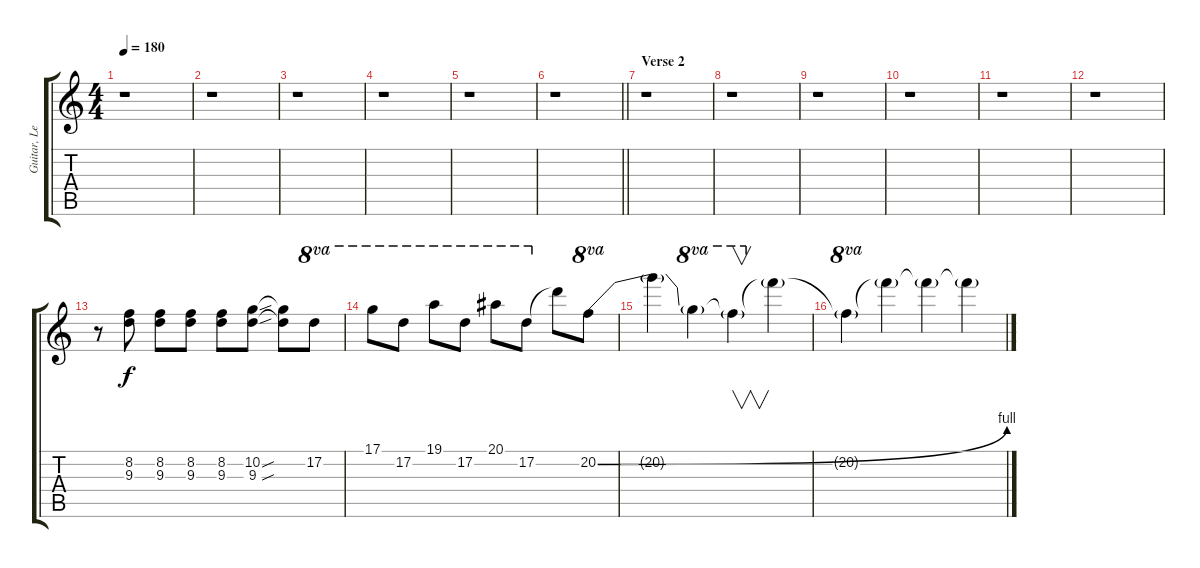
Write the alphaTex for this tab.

\track ("Guitar, Lead w/Talkbox" "Guitar, Le") {instrument distortionguitar}
\staff {score tabs}
\tuning (D4 A3 F3 C3 G2 D2) {hide}
\ts (4 4)
\tempo 180
\clef g2
\ks c
r.1{dy f} |
r.1 |
r.1 |
r.1 |
r.1 |
\barLineRight lightlight
r.1 |
\section ("" "Verse 2")
r.1 |
r.1 |
r.1 |
r.1 |
r.1 |
r.1 |
r.8 (8.2 9.3).8 (8.2 9.3).8 (8.2 9.3).8 (8.2 9.3).8 (10.2{sou} 9.3{sou}).8 (10.2{t} 9.3{t}).8 17.2.8{ot 8va} |
17.1.8{ot 8va} 17.2.8{ot 8va} 19.1.8{ot 8va} 17.2.8{ot 8va} 20.1.8{ot 8va} 17.2.8{ot 8va} 17.2{t}.8 20.2{be (bend 0 0 60 4)}.8{ot 8va} |
20.2{t}.4 20.2{t}.4{ot 8va} 20.2{t}.4{v ot 8va} 20.2{t}.4 |
20.2{t}.4{ot 8va} 20.2{t}.4 20.2{t}.4 20.2{t}.4
